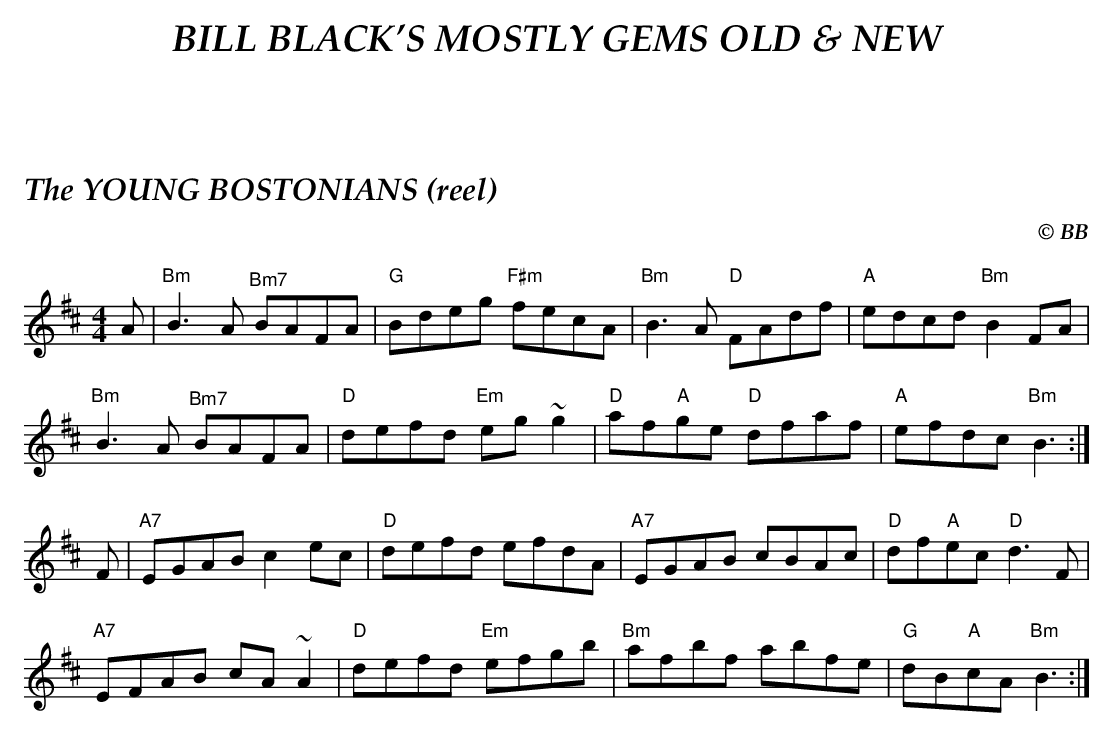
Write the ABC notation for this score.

X:1
T:YOUNG BOSTONIANS (reel), The
C:© BB
Q:1/4=180
M:4/4
L:1/8
K:D
A|"Bm"B3A "^Bm7"BAFA|"G"Bdeg "F#m"fecA|"Bm"B3A "D"FAdf|"A"edcd "Bm"B2FA|
"Bm"B3A "^Bm7"BAFA|"D"defd "Em"eg~g2|"D"af"A"ge "D"dfaf|"A"efdc "Bm"B3 :|
F|"A7"EGAB c2ec|"D"defd efdA|"A7"EGAB cBAc|"D"df"A"ec "D"d3 F|
"A7"EFAB cA~A2|"D"defd "Em"efgb|"Bm"afbf abfe|"G"dB"A"cA "Bm"B3 :|
